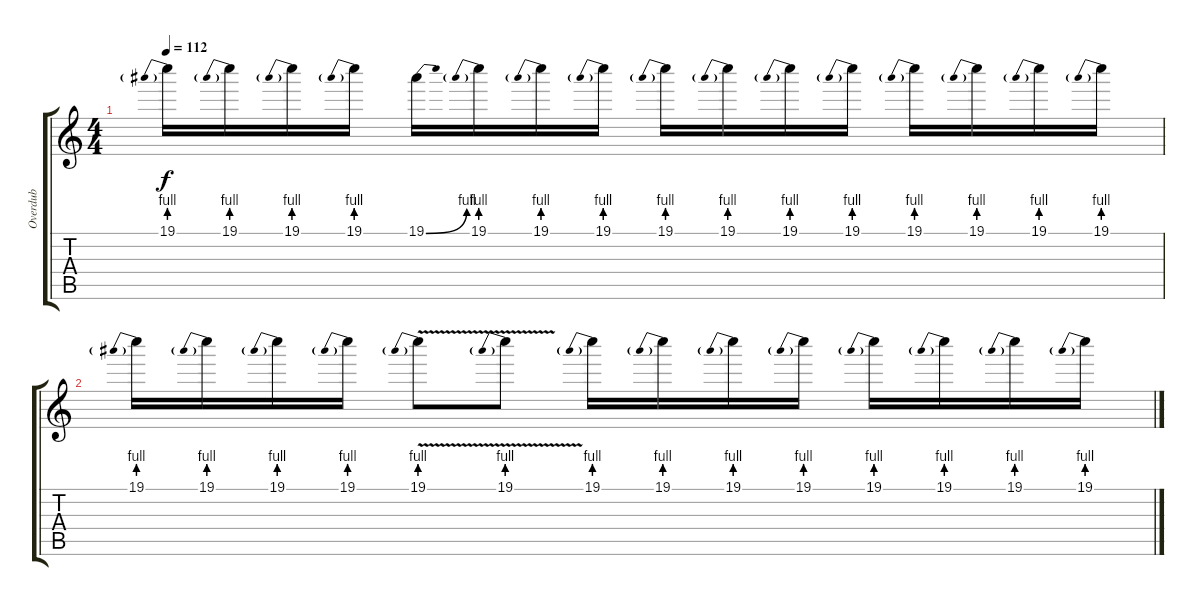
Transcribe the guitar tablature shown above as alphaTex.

\track ("Overdub" "Overdub") {instrument fretlessbass}
\staff {score tabs}
\tuning (Eb4 Bb3 Gb3 Db3 Ab2 Eb2) {hide}
\ts (4 4)
\tempo 112
\clef g2
\ks c
19.1{be (prebend 0 4 60 4)}.16{dy f volume 8} 19.1{be (prebend 0 4 60 4)}.16 19.1{be (prebend 0 4 60 4)}.16 19.1{be (prebend 0 4 60 4)}.16 19.1{be (bend 0 0 60 4)}.16 19.1{be (prebend 0 4 60 4)}.16 19.1{be (prebend 0 4 60 4)}.16 19.1{be (prebend 0 4 60 4)}.16 19.1{be (prebend 0 4 60 4)}.16 19.1{be (prebend 0 4 60 4)}.16 19.1{be (prebend 0 4 60 4)}.16 19.1{be (prebend 0 4 60 4)}.16 19.1{be (prebend 0 4 60 4)}.16 19.1{be (prebend 0 4 60 4)}.16 19.1{be (prebend 0 4 60 4)}.16 19.1{be (prebend 0 4 60 4)}.16 |
19.1{be (prebend 0 4 60 4)}.16{volume 0} 19.1{be (prebend 0 4 60 4)}.16 19.1{be (prebend 0 4 60 4)}.16 19.1{be (prebend 0 4 60 4)}.16 19.1{be (prebend 0 4 60 4) v}.8 19.1{be (prebend 0 4 60 4) v}.8 19.1{be (prebend 0 4 60 4)}.16 19.1{be (prebend 0 4 60 4)}.16 19.1{be (prebend 0 4 60 4)}.16 19.1{be (prebend 0 4 60 4)}.16 19.1{be (prebend 0 4 60 4)}.16 19.1{be (prebend 0 4 60 4)}.16 19.1{be (prebend 0 4 60 4)}.16 19.1{be (prebend 0 4 60 4)}.16
